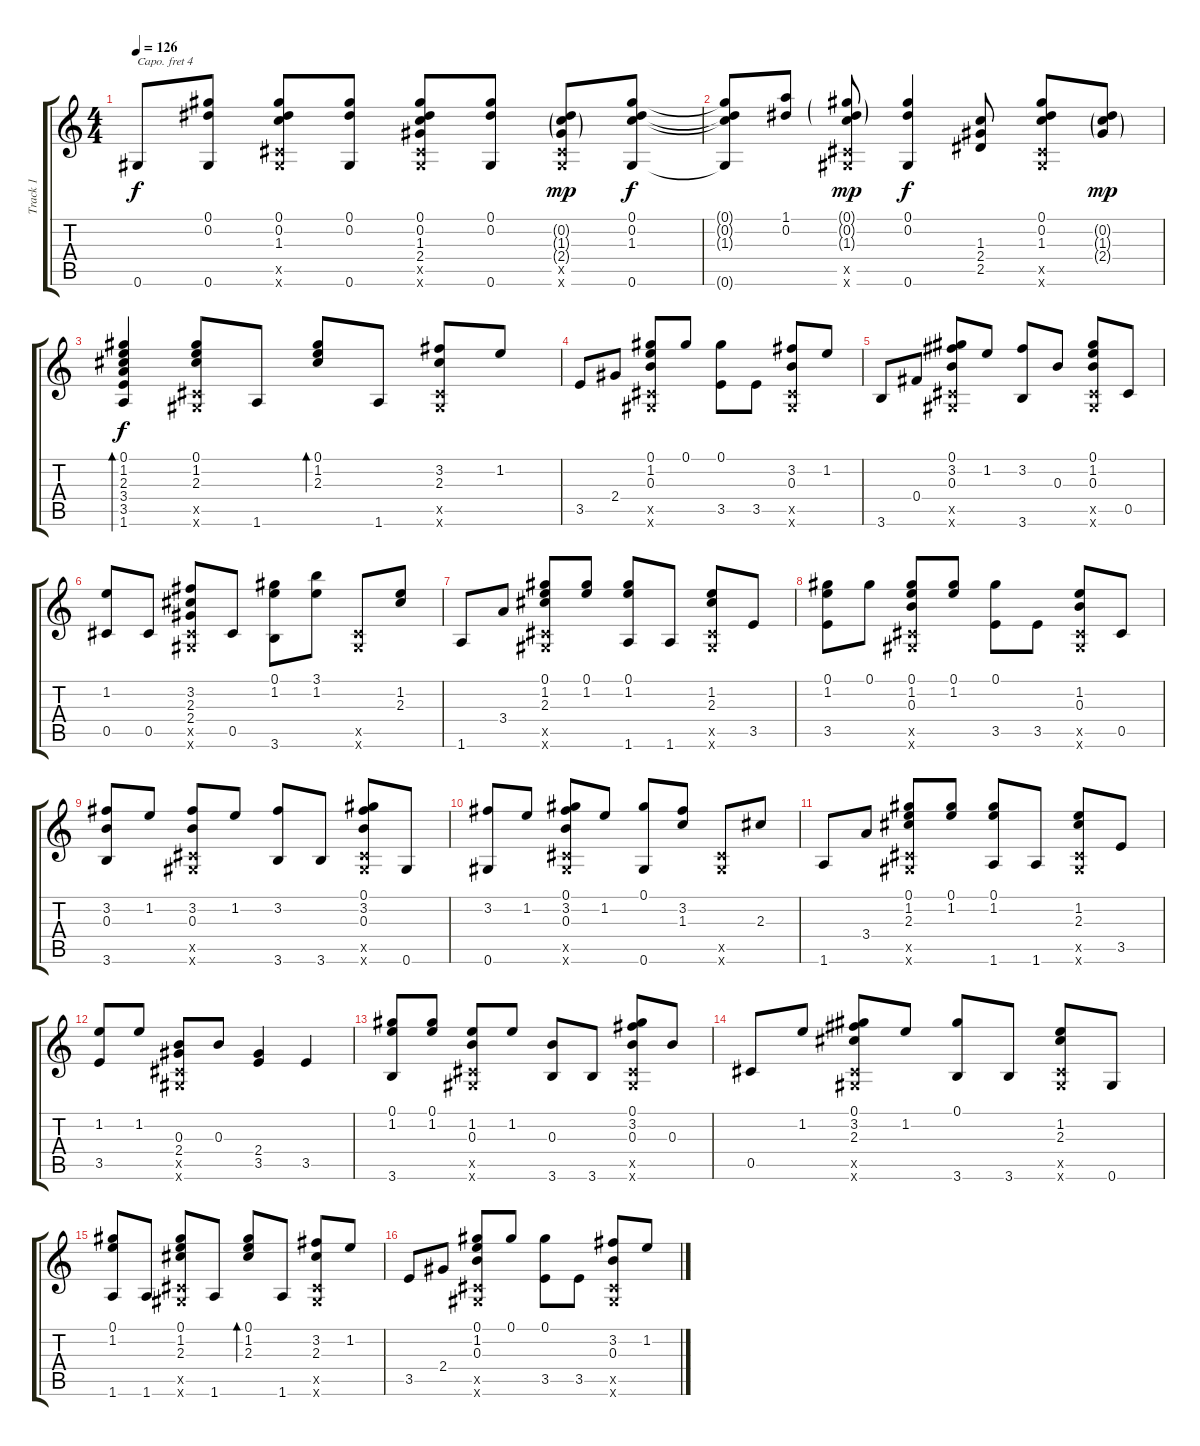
\track ("Track 1" "Track 1") {instrument acousticguitarsteel}
\staff {score tabs}
\capo 4
\tuning (E4 B3 G3 D3 A2 E2) {hide}
\ts (4 4)
\tempo 126
\clef g2
\ks c
0.6.8{dy f} (0.1 0.2 0.6).8 (0.1 0.2 1.3 0.5{x} 0.6{x}).8 (0.1 0.2 0.6).8 (0.1 0.2 1.3 2.4 0.5{x} 0.6{x}).8 (0.1 0.2 0.6).8 (0.2{g} 1.3{g} 2.4{g} 0.5{x} 0.6{x}).8{dy mp} (0.1 0.2 1.3 0.6).8{dy f} |
(0.1{t} 0.2{t} 1.3{t} 0.6{t}).8 (1.1 0.2).8 (0.1{g} 0.2{g} 1.3{g} 0.5{x} 0.6{x}).8{dy mp} (0.1 0.2 0.6).4{dy f} (1.3 2.4 2.5).8 (0.1 0.2 1.3 0.5{x} 0.6{x}).8 (0.2{g} 1.3{g} 2.4{g}).8{dy mp} |
(0.1 1.2 2.3 3.4 3.5 1.6).4{bd 60 dy f} (0.1 1.2 2.3 0.5{x} 0.6{x}).8 1.6.8 (0.1 1.2 2.3).8{bd 120} 1.6.8 (3.2 2.3 0.5{x} 0.6{x}).8 1.2.8 |
3.5.8 2.4.8 (0.1 1.2 0.3 0.5{x} 0.6{x}).8 0.1.8 (0.1 3.5).8 3.5.8 (3.2 0.3 0.5{x} 0.6{x}).8 1.2.8 |
3.6.8 0.4.8 (0.1 3.2 0.3 0.5{x} 0.6{x}).8 1.2.8 (3.2 3.6).8 0.3.8 (0.1 1.2 0.3 0.5{x} 0.6{x}).8 0.5.8 |
(1.2 0.5).8 0.5.8 (3.2 2.3 2.4 0.5{x} 0.6{x}).8 0.5.8 (0.1 1.2 3.6).8 (3.1 1.2).8 (0.5{x} 0.6{x}).8 (1.2 2.3).8 |
1.6.8 3.4.8 (0.1 1.2 2.3 0.5{x} 0.6{x}).8 (0.1 1.2).8 (0.1 1.2 1.6).8 1.6.8 (1.2 2.3 0.5{x} 0.6{x}).8 3.5.8 |
(0.1 1.2 3.5).8 0.1.8 (0.1 1.2 0.3 0.5{x} 0.6{x}).8 (0.1 1.2).8 (0.1 3.5).8 3.5.8 (1.2 0.3 0.5{x} 0.6{x}).8 0.5.8 |
(3.2 0.3 3.6).8 1.2.8 (3.2 0.3 0.5{x} 0.6{x}).8 1.2.8 (3.2 3.6).8 3.6.8 (0.1 3.2 0.3 0.5{x} 0.6{x}).8 0.6.8 |
(3.2 0.6).8 1.2.8 (0.1 3.2 0.3 0.5{x} 0.6{x}).8 1.2.8 (0.1 0.6).8 (3.2 1.3).8 (0.5{x} 0.6{x}).8 2.3.8 |
1.6.8 3.4.8 (0.1 1.2 2.3 0.5{x} 0.6{x}).8 (0.1 1.2).8 (0.1 1.2 1.6).8 1.6.8 (1.2 2.3 0.5{x} 0.6{x}).8 3.5.8 |
(1.2 3.5).8 1.2.8 (0.3 2.4 0.5{x} 0.6{x}).8 0.3.8 (2.4 3.5).4 3.5.4 |
(0.1 1.2 3.6).8 (0.1 1.2).8 (1.2 0.3 0.5{x} 0.6{x}).8 1.2.8 (0.3 3.6).8 3.6.8 (0.1 3.2 0.3 0.5{x} 0.6{x}).8 0.3.8 |
0.5.8 1.2.8 (0.1 3.2 2.3 0.5{x} 0.6{x}).8 1.2.8 (0.1 3.6).8 3.6.8 (1.2 2.3 0.5{x} 0.6{x}).8 0.6.8 |
(0.1 1.2 1.6).8 1.6.8 (0.1 1.2 2.3 0.5{x} 0.6{x}).8 1.6.8 (0.1 1.2 2.3).8{bd 120} 1.6.8 (3.2 2.3 0.5{x} 0.6{x}).8 1.2.8 |
3.5.8 2.4.8 (0.1 1.2 0.3 0.5{x} 0.6{x}).8 0.1.8 (0.1 3.5).8 3.5.8 (3.2 0.3 0.5{x} 0.6{x}).8 1.2.8
